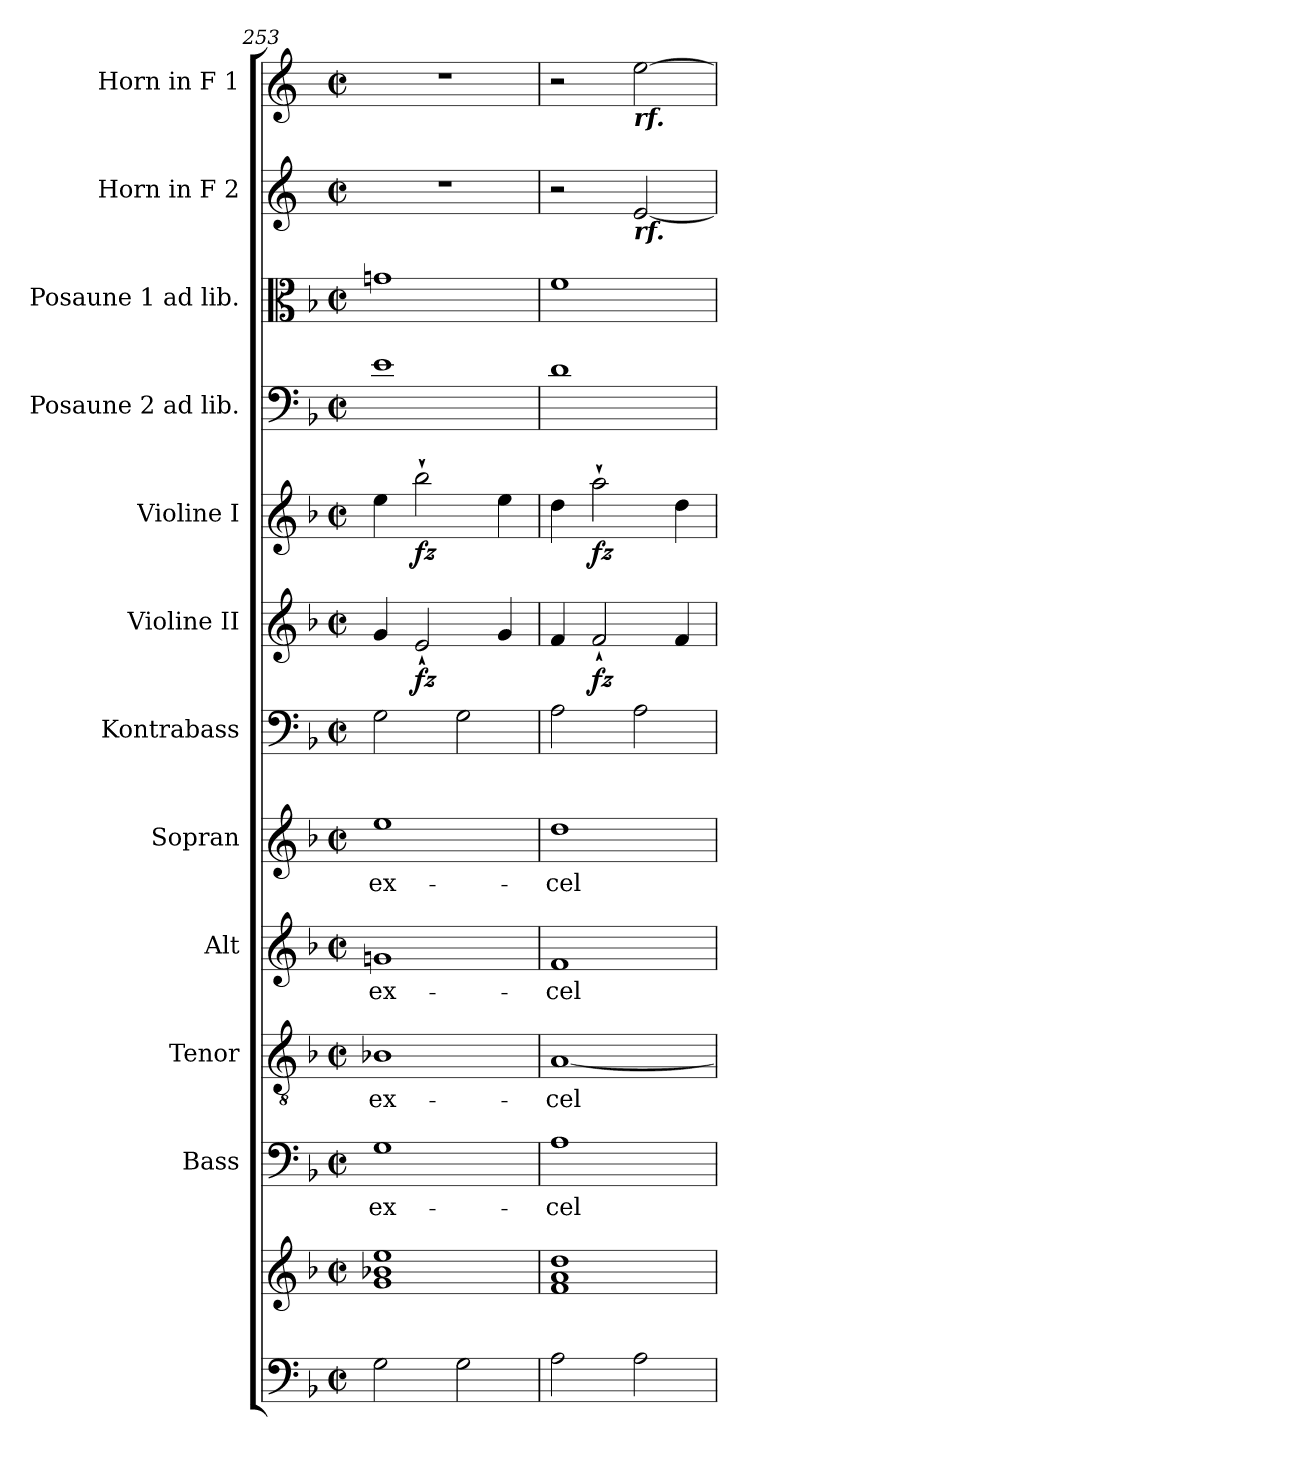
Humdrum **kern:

**kern	**kern	**kern	**text	**kern	**text	**kern	**text	**kern	**text	**kern	**kern	**dynam	**kern	**dynam	**kern	**kern	**kern	**kern
*part12	*part12	*part11	*part11	*part10	*part10	*part9	*part9	*part8	*part8	*part7	*part6	*part6	*part5	*part5	*part4	*part3	*part2	*part1
*staff13	*staff12	*staff11	*staff11	*staff10	*staff10	*staff9	*staff9	*staff8	*staff8	*staff7	*staff6	*staff6	*staff5	*staff5	*staff4	*staff3	*staff2	*staff1
*	*	*I"Bass	*	*I"Tenor	*	*I"Alt	*	*I"Sopran	*	*I"Kontrabass	*I"Violine II	*	*I"Violine I	*	*I"Posaune 2 ad lib.	*I"Posaune 1 ad lib.	*I"Horn in F 2	*I"Horn in F 1
*	*	*I'B.	*	*I'T.	*	*I'A.	*	*I'S.	*	*I'Kb.	*I'Vl. II	*	*I'Vl. I	*	*I'Pos. 2	*I'Pos. 1	*I'Hrn. F 2	*I'Hrn. F 1
*clefF4	*clefG2	*clefF4	*	*clefGv2	*	*clefG2	*	*clefG2	*	*clefF4	*clefG2	*	*clefG2	*	*clefF4	*clefC3	*clefG2	*clefG2
*	*	*	*	*	*	*	*	*	*	*ITrd7c12	*	*	*	*	*	*	*ITrd4c7	*ITrd4c7
*k[b-]	*k[b-]	*k[b-]	*	*k[b-]	*	*k[b-]	*	*k[b-]	*	*k[b-]	*k[b-]	*	*k[b-]	*	*k[b-]	*k[b-]	*k[b-]	*k[b-]
*F:	*F:	*F:	*	*F:	*	*F:	*	*F:	*	*F:	*F:	*	*F:	*	*F:	*F:	*F:	*F:
*M2/2	*M2/2	*M2/2	*	*M2/2	*	*M2/2	*	*M2/2	*	*M2/2	*M2/2	*	*M2/2	*	*M2/2	*M2/2	*M2/2	*M2/2
*met(c|)	*met(c|)	*met(c|)	*	*met(c|)	*	*met(c|)	*	*met(c|)	*	*met(c|)	*met(c|)	*	*met(c|)	*	*met(c|)	*met(c|)	*met(c|)	*met(c|)
=253	=253	=253	=253	=253	=253	=253	=253	=253	=253	=253	=253	=253	=253	=253	=253	=253	=253	=253
!	!	!	!LO:LY:b	!	!LO:LY:b	!	!LO:LY:b	!	!LO:LY:b	!	!	!	!	!	!	!	!	!
2G\	1g 1b-X 1ee	1G	ex-	1B-X	ex-	1gn	ex-	1ee	ex-	2GG\	4g/	.	4ee\	.	1e	1gn	1r	1r
!	!	!	!	!	!	!	!	!	!	!	!	!LO:DY:b	!	!LO:DY:b	!	!	!	!
.	.	.	.	.	.	.	.	.	.	.	2e`</	fz	2bb-`>\	fz	.	.	.	.
2G\	.	.	.	.	.	.	.	.	.	2GG\	.	.	.	.	.	.	.	.
.	.	.	.	.	.	.	.	.	.	.	4g/	.	4ee\	.	.	.	.	.
=254	=254	=254	=254	=254	=254	=254	=254	=254	=254	=254	=254	=254	=254	=254	=254	=254	=254	=254
!	!	!	!LO:LY:b	!	!LO:LY:b	!	!LO:LY:b	!	!LO:LY:b	!	!	!	!	!	!	!	!	!
2A\	1f 1a 1dd	1A	-cel-	[1A	-cel-	1f	-cel-	1dd	-cel-	2AA\	4f/	.	4dd\	.	1d	1f	2r	2r
!	!	!	!	!	!	!	!	!	!	!	!	!LO:DY:b	!	!LO:DY:b	!	!	!	!
.	.	.	.	.	.	.	.	.	.	.	2f`</	fz	2aa`>\	fz	.	.	.	.
!	!	!	!	!	!	!	!	!	!	!	!	!	!	!	!	!	!	!LO:TX:b:Bi:t=rf.
!	!	!	!	!	!	!	!	!	!	!	!	!	!	!	!	!	!LO:TX:b:Bi:t=rf.	!
2A\	.	.	.	.	.	.	.	.	.	2AA\	.	.	.	.	.	.	[2A/	[2a\
.	.	.	.	.	.	.	.	.	.	.	4f/	.	4dd\	.	.	.	.	.
=	=	=	=	=	=	=	=	=	=	=	=	=	=	=	=	=	=	=
*-	*-	*-	*-	*-	*-	*-	*-	*-	*-	*-	*-	*-	*-	*-	*-	*-	*-	*-
